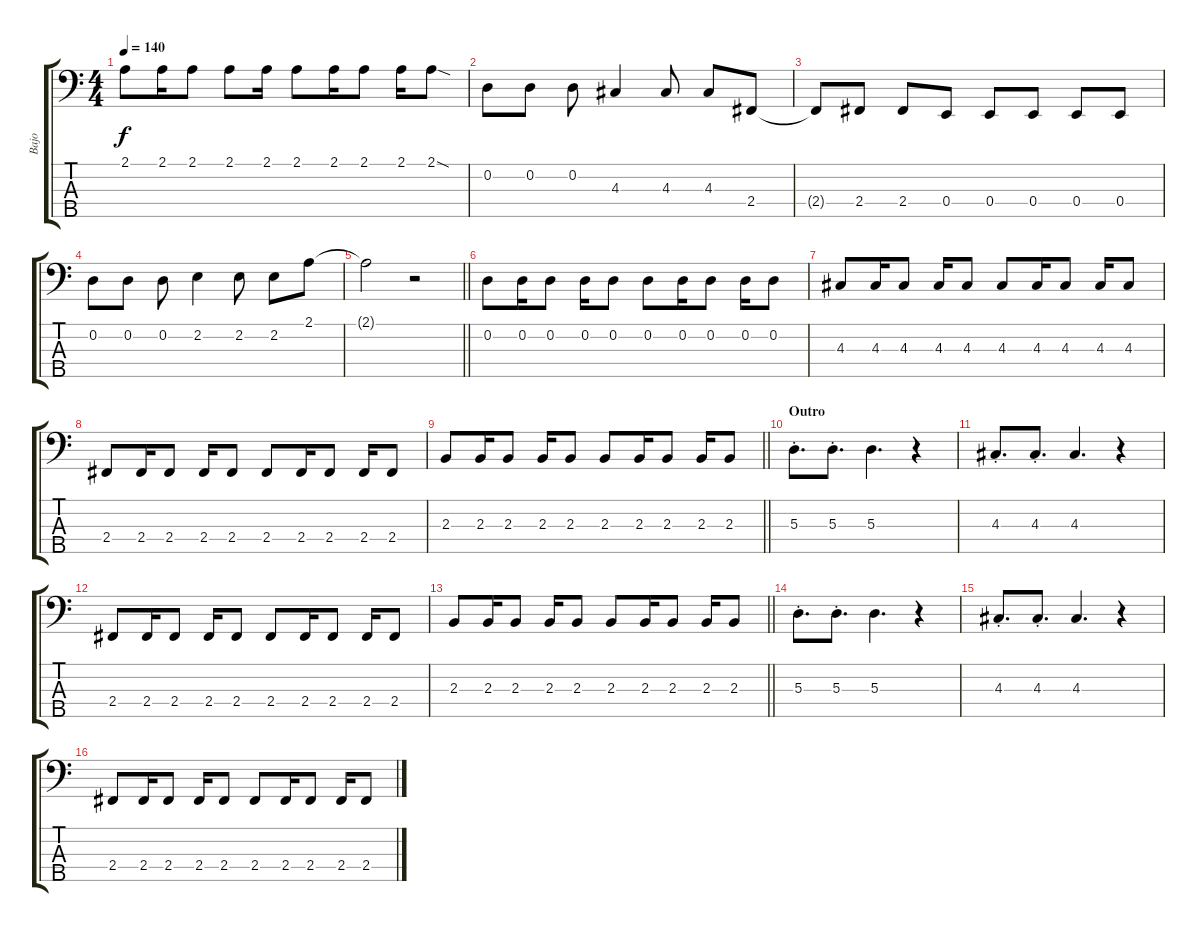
\track ("Bajo" "Bajo") {instrument electricbassfinger}
\staff {score tabs}
\tuning (G2 D2 A1 E1 B0) {hide}
\ts (4 4)
\tempo 140
\clef f4
\ks c
2.1.8{dy f} 2.1.16 2.1.8 2.1.8 2.1.16 2.1.8 2.1.16 2.1.8 2.1.16 2.1{sod}.8 |
0.2.8 0.2.8 0.2.8 4.3.4 4.3.8 4.3.8 2.4.8 |
2.4{t}.8 2.4.8 2.4.8 0.4.8 0.4.8 0.4.8 0.4.8 0.4.8 |
0.2.8 0.2.8 0.2.8 2.2.4 2.2.8 2.2.8 2.1.8 |
\barLineRight lightlight
2.1{t}.2 r.2 |
0.2.8 0.2.16 0.2.8 0.2.16 0.2.8 0.2.8 0.2.16 0.2.8 0.2.16 0.2.8 |
4.3.8 4.3.16 4.3.8 4.3.16 4.3.8 4.3.8 4.3.16 4.3.8 4.3.16 4.3.8 |
2.4.8 2.4.16 2.4.8 2.4.16 2.4.8 2.4.8 2.4.16 2.4.8 2.4.16 2.4.8 |
\barLineRight lightlight
2.3.8 2.3.16 2.3.8 2.3.16 2.3.8 2.3.8 2.3.16 2.3.8 2.3.16 2.3.8 |
\section ("" "Outro")
5.3{st}.8{d} 5.3{st}.8{d} 5.3.4{d} r.4 |
4.3{st}.8{d} 4.3{st}.8{d} 4.3.4{d} r.4 |
2.4.8 2.4.16 2.4.8 2.4.16 2.4.8 2.4.8 2.4.16 2.4.8 2.4.16 2.4.8 |
\barLineRight lightlight
2.3.8 2.3.16 2.3.8 2.3.16 2.3.8 2.3.8 2.3.16 2.3.8 2.3.16 2.3.8 |
5.3{st}.8{d} 5.3{st}.8{d} 5.3.4{d} r.4 |
4.3{st}.8{d} 4.3{st}.8{d} 4.3.4{d} r.4 |
2.4.8 2.4.16 2.4.8 2.4.16 2.4.8 2.4.8 2.4.16 2.4.8 2.4.16 2.4.8
